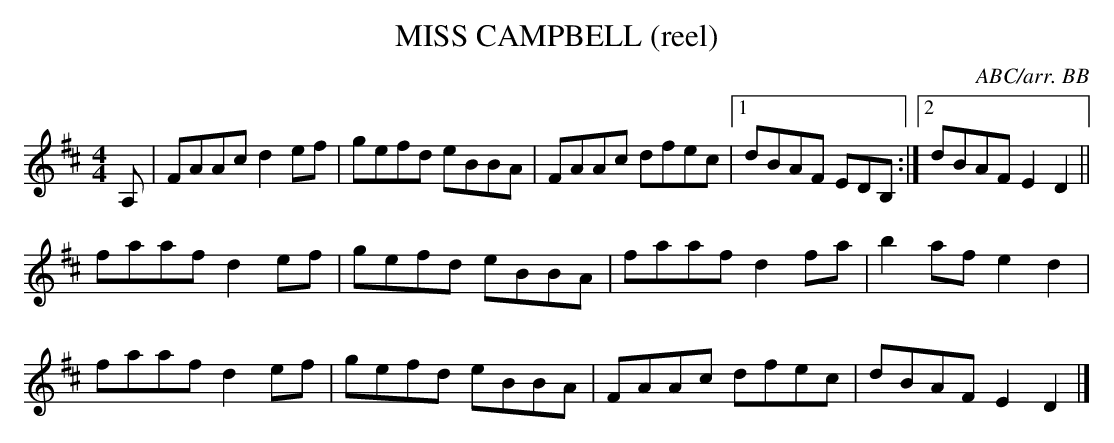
X:1
T:MISS CAMPBELL (reel)
C:ABC/arr. BB
L:1/8
M:4/4
K:D
A,|FAAc d2ef|gefd eBBA|FAAc dfec|1 dBAF EDB,:|\
[2 dBAF E2D2||
faaf d2ef|gefd eBBA|faaf d2fa|b2af e2d2|
faaf d2ef|gefd eBBA|FAAc dfec|dBAF E2D2|]
